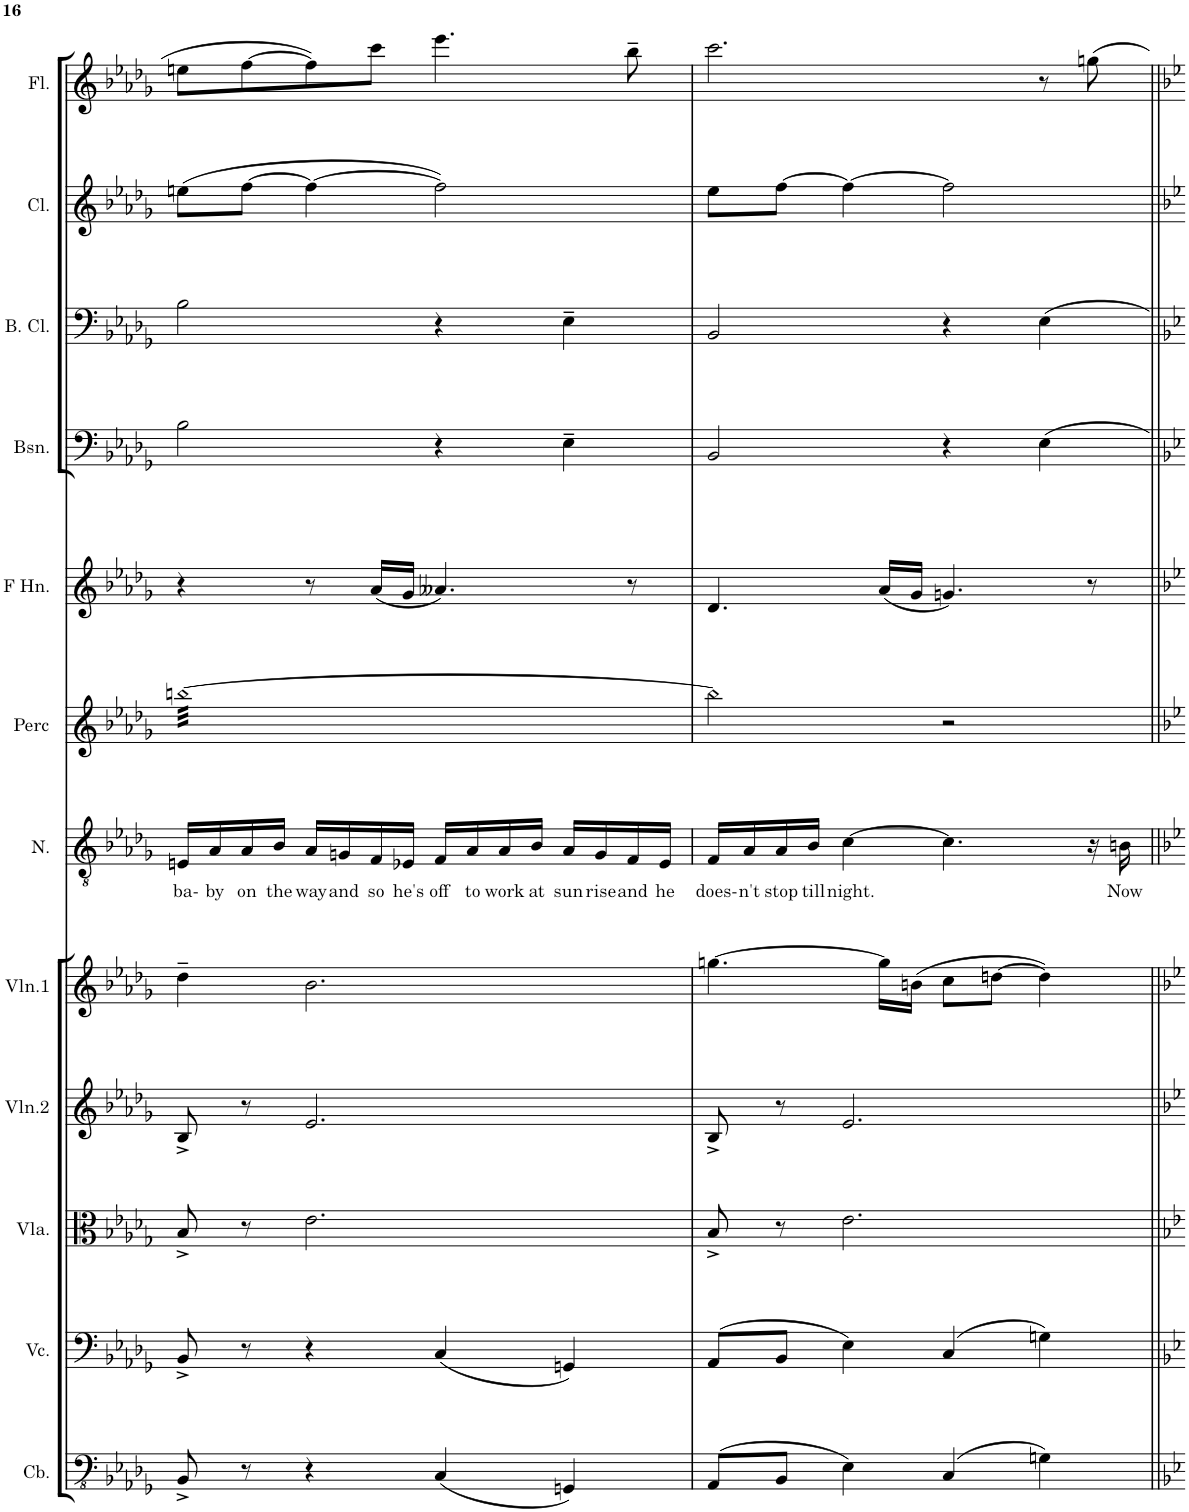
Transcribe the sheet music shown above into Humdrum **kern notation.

**kern	**kern	**kern	**kern	**kern	**kern	**text	**kern	**kern	**kern	**kern	**kern	**kern
*part12	*part11	*part10	*part9	*part8	*part7	*part7	*part6	*part5	*part4	*part3	*part2	*part1
*staff12	*staff11	*staff10	*staff9	*staff8	*staff7	*staff7	*staff6	*staff5	*staff4	*staff3	*staff2	*staff1
*I"Contrabass	*I"Violoncello	*I"Viola	*I"Violin 2	*I"Violin 1	*I"Nelo	*	*I"Perc	*I"Horn in F	*I"Bassoon	*I"Bb Bass Clarinet	*I"Bb Clarinet	*I"Flute
*I'Cb.	*I'Vc.	*I'Vla.	*I'Vln.2	*I'Vln.1	*I'N.	*	*I'Perc	*	*I'Bsn.	*I'B. Cl.	*I'Cl.	*I'Fl.
!!LO:PB:g=z
*clefFv4	*clefF4	*clefC3	*clefG2	*clefG2	*clefGv2	*	*clefG2	*clefG2	*clefF4	*clefF4	*clefG2	*clefG2
*ITrd7c12	*	*	*	*	*	*	*	*ITrd4c7	*	*ITrd8c14	*ITrd1c2	*
*k[b-e-a-d-g-]	*k[b-e-a-d-g-]	*k[b-e-a-d-g-]	*k[b-e-a-d-g-]	*k[b-e-a-d-g-]	*k[b-e-a-d-g-]	*	*k[b-e-a-d-g-]	*k[b-e-a-d-g-]	*k[b-e-a-d-g-]	*k[b-e-a-d-g-]	*k[b-e-a-d-g-]	*k[b-e-a-d-g-]
*M4/4	*M4/4	*M4/4	*M4/4	*M4/4	*M4/4	*	*M4/4	*M4/4	*M4/4	*M4/4	*M4/4	*M4/4
=71	=71	=71	=71	=71	=71	=71	=71	=71	=71	=71	=71	=71
!	!	!	!	!	!	!LO:LY:b	!LO:N:head=open	!	!	!	!	!
*	*	*	*	*	*	*	*tremolo	*	*	*	*	*
8BBB-^/	8BB-^/	8B-^/	8B-^/	4dd-~\	16En/LL	ba-	[32bbnLLL	4r	2B-\	2B-\	(8een\L	8een\L
.	.	.	.	.	.	.	32bbn	.	.	.	.	.
!	!	!	!	!	!	!LO:LY:b	!	!	!	!	!	!
.	.	.	.	.	16A-/	by	32bbn	.	.	.	.	.
.	.	.	.	.	.	.	32bbn	.	.	.	.	.
!	!	!	!	!	!	!LO:LY:b	!	!	!	!	!	!
8r	8r	8r	8r	.	16A-/	on	32bbn	.	.	.	[8ff\J	[8ff\
.	.	.	.	.	.	.	32bbn	.	.	.	.	.
!	!	!	!	!	!	!LO:LY:b	!	!	!	!	!	!
.	.	.	.	.	16B-/JJ	the	32bbn	.	.	.	.	.
.	.	.	.	.	.	.	32bbn	.	.	.	.	.
!	!	!	!	!	!	!LO:LY:b	!	!	!	!	!	!
4r	4r	2.e-\	2.e-/	2.b-\	16A-/LL	way	32bbn	8r	.	.	4ff\_	8ff\]
.	.	.	.	.	.	.	32bbn	.	.	.	.	.
!	!	!	!	!	!	!LO:LY:b	!	!	!	!	!	!
.	.	.	.	.	16Gn/	and	32bbn	.	.	.	.	.
.	.	.	.	.	.	.	32bbn	.	.	.	.	.
!	!	!	!	!	!	!LO:LY:b	!	!	!	!	!	!
.	.	.	.	.	16F/	so	32bbn	(16a-/LL	.	.	.	8ccc\J
.	.	.	.	.	.	.	32bbn	.	.	.	.	.
!	!	!	!	!	!	!LO:LY:b	!	!	!	!	!	!
.	.	.	.	.	16E-X/JJ	he's	32bbn	16g-/JJ	.	.	.	.
.	.	.	.	.	.	.	32bbn	.	.	.	.	.
!	!	!	!	!	!	!LO:LY:b	!	!	!	!	!	!
(4CC/	(4C/	.	.	.	16F/LL	off	32bbn	4.a--X/)	4r	4r	2ff\])	4.eee-\
.	.	.	.	.	.	.	32bbn	.	.	.	.	.
!	!	!	!	!	!	!LO:LY:b	!	!	!	!	!	!
.	.	.	.	.	16A-/	to	32bbn	.	.	.	.	.
.	.	.	.	.	.	.	32bbn	.	.	.	.	.
!	!	!	!	!	!	!LO:LY:b	!	!	!	!	!	!
.	.	.	.	.	16A-/	work	32bbn	.	.	.	.	.
.	.	.	.	.	.	.	32bbn	.	.	.	.	.
!	!	!	!	!	!	!LO:LY:b	!	!	!	!	!	!
.	.	.	.	.	16B-/JJ	at	32bbn	.	.	.	.	.
.	.	.	.	.	.	.	32bbn	.	.	.	.	.
!	!	!	!	!	!	!LO:LY:b	!	!	!	!	!	!
4GGGn/)	4GGn/)	.	.	.	16A-/LL	sun	32bbn	.	4E-~\	4E-~\	.	.
.	.	.	.	.	.	.	32bbn	.	.	.	.	.
!	!	!	!	!	!	!LO:LY:b	!	!	!	!	!	!
.	.	.	.	.	16G/	rise	32bbn	.	.	.	.	.
.	.	.	.	.	.	.	32bbn	.	.	.	.	.
!	!	!	!	!	!	!LO:LY:b	!	!	!	!	!	!
.	.	.	.	.	16F/	and	32bbn	8r	.	.	.	8bb-~\
.	.	.	.	.	.	.	32bbn	.	.	.	.	.
!	!	!	!	!	!	!LO:LY:b	!	!	!	!	!	!
.	.	.	.	.	16E-/JJ	he	32bbn	.	.	.	.	.
.	.	.	.	.	.	.	32bbnJJJ	.	.	.	.	.
*	*	*	*	*	*	*	*Xtremolo	*	*	*	*	*
=72	=72	=72	=72	=72	=72	=72	=72	=72	=72	=72	=72	=72
!	!	!	!	!	!	!LO:LY:b	!LO:N:head=open	!	!	!	!	!
(8AAA-/L	(8AA-/L	8B-^/	8B-^/	[4.ggn\	16F/LL	does-	2bb\]	4.d-/	2BB-/	2BB-/	8ee-\L	2.ccc\
!	!	!	!	!	!	!LO:LY:b	!	!	!	!	!	!
.	.	.	.	.	16A-/	n't	.	.	.	.	.	.
!	!	!	!	!	!	!LO:LY:b	!	!	!	!	!	!
8BBB-/J	8BB-/J	8r	8r	.	16A-/	stop	.	.	.	.	[8ff\J	.
!	!	!	!	!	!	!LO:LY:b	!	!	!	!	!	!
.	.	.	.	.	16B-/JJ	till	.	.	.	.	.	.
!	!	!	!	!	!	!LO:LY:b	!	!	!	!	!	!
4EE-\)	4E-\)	2.e-\	2.e-/	.	[4c\	night.	.	.	.	.	4ff\_	.
.	.	.	.	16gg\LL]	.	.	.	(16a-/LL	.	.	.	.
.	.	.	.	(16bn\JJ	.	.	.	16g-/JJ	.	.	.	.
(4CC/	(4C/	.	.	8cc\L	4.c\]	.	2r	4.gn/)	4r	4r	2ff\]	.
.	.	.	.	[8ddn\J	.	.	.	.	.	.	.	.
4GGn\)	4Gn\)	.	.	4dd\])	.	.	.	.	4E-\	4E-\	.	8r
.	.	.	.	.	16r	.	.	8r	.	.	.	8ggn\
!	!	!	!	!	!	!LO:LY:b	!	!	!	!	!	!
.	.	.	.	.	16Bn\	Now	.	.	.	.	.	.
=||	=||	=||	=||	=||	=||	=||	=||	=||	=||	=||	=||	=||
*-	*-	*-	*-	*-	*-	*-	*-	*-	*-	*-	*-	*-
